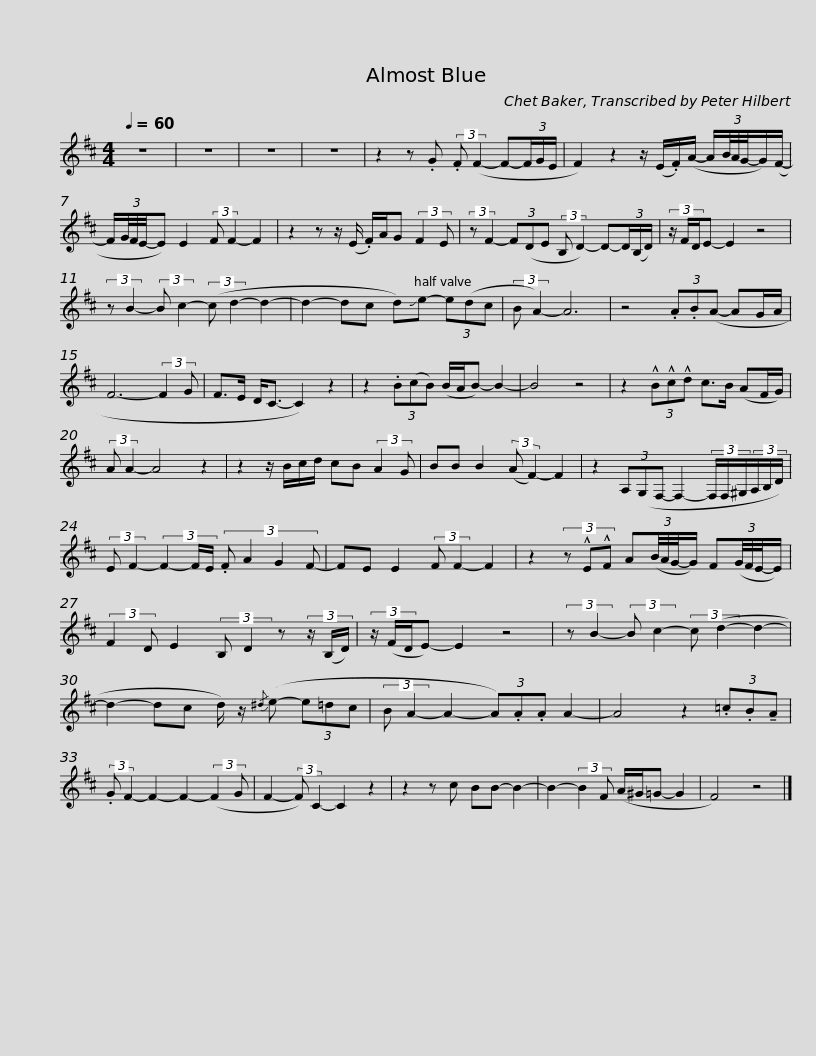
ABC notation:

X:1
L:1/8
Q:1/4=60
M:4/4
I:linebreak $
K:none
V:1 treble transpose=-2
V:1
[K:D] z8 | z8 | z8 | z8 | z2 z .G (3:2:2.F (F2- F-(3F/G/E/ | %5
 F2) z2 z/ (E/.F/)(A/- A/(3B/4A/4G/4-G/)(F/- | F/(3G/4F/4E/4-E) E2 (3:2:2F F2- F2 |$ z2 z z/ (E/ .F/)A/G (3:2:2F2 E | (3:2:2z F2- (3F(DE (3:2:2B, D2-) D-(3D/(B,/D/) | (3z/ F/D/E- E2 z4 | %10
 (3:2:2z B2- (3:2:2B c2- (3:2:2(c d2- d2- | d2- dc d)!slide!e- (3e(dc |$ (3:2:2B A2-) A6 | z4 (3.A.B(A- AG/A/ | F6- (3:2:2F2 G | %15
 F>E D<C- C2) z2 | z2 (3.B(cB) (B/A/B-) B2- | B4 z4 | z2 (3!^!B!^!c!^!d c>B (AF/G/) |$ (3:2:2A A2- A4 z2 | %20
 z2 z/ B/c/d/ cB (3:2:2A2 G | BB B2 (3:2:2(A F2-) F2 | z2 (3A,(G,F,- F,2- (3F,/F,/^G,/(3A,/B,/D/) | (3:2:2E F2- (3F2- F/E/ (3:2:4.F A2 G2 F- |$ FE E2 (3:2:2F F2- F2 | %25
 z2 (3z !^!E!^!F A(3(B/4A/4G/4-G/) F(3(G/4F/4E/4-E/) | (3:2:2F2 D E2 (3:2:2B, D2 z (3z/ (B,/D/) | (3z/ (F/D/E-) E2 z4 | (3:2:2z B2- (3:2:2B c2- (3:2:2c (d2- d2- |$ d2- dc d/) z/{/^d} (e- (3e=dc | %30
 (3:2:2B A2- A2- (3A).A.A A2- | A4 z2 (3.=c.B!tenuto!A | (3:2:2.G F2- F2- F2- (3:2:2(F2 G | F2- (3:2:2F) C2- C2 z2 | z2 z c BB- B2- |$ %35
 B2- (3:2:2B2 F (A/^G/=G- G2 | F4) z4 |] %37
